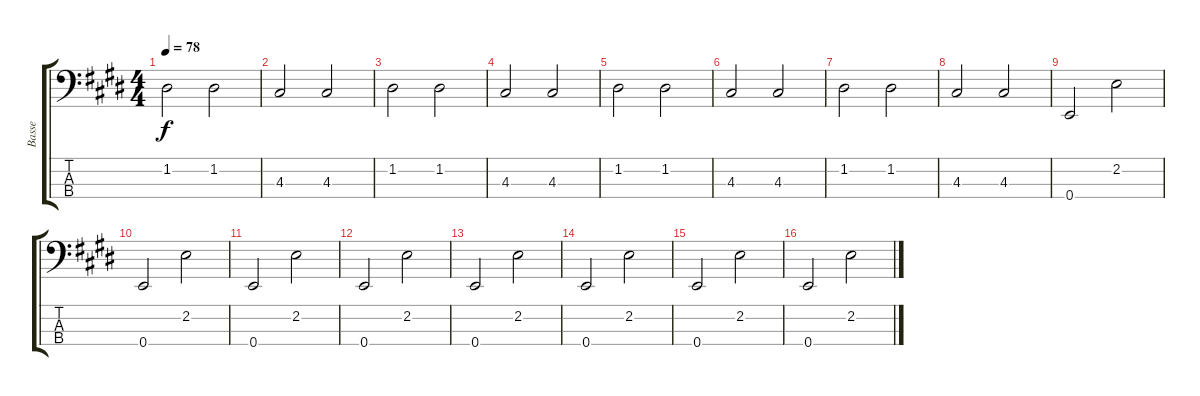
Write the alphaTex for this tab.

\track ("Basse" "Basse") {instrument electricbassfinger}
\staff {score tabs}
\tuning (G2 D2 A1 E1) {hide}
\ts (4 4)
\tempo 78
\clef f4
\ks e
1.2.2{dy f} 1.2.2 |
4.3.2 4.3.2 |
1.2.2 1.2.2 |
4.3.2 4.3.2 |
1.2.2 1.2.2 |
4.3.2 4.3.2 |
1.2.2 1.2.2 |
4.3.2 4.3.2 |
0.4.2 2.2.2 |
0.4.2 2.2.2 |
0.4.2 2.2.2 |
0.4.2 2.2.2 |
0.4.2 2.2.2 |
0.4.2 2.2.2 |
0.4.2 2.2.2 |
0.4.2 2.2.2
